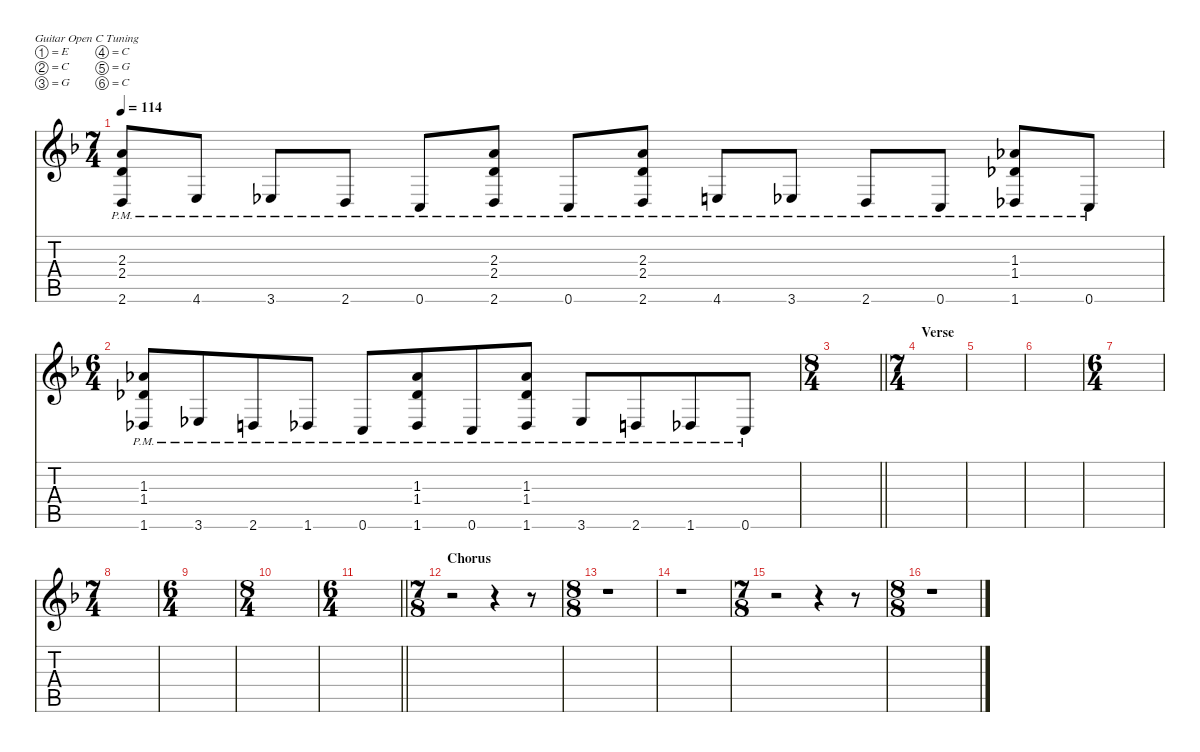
\defaultSystemsLayout 4
\hideDynamics
\bracketExtendMode nobrackets
\singleTrackTrackNamePolicy hidden
\multiTrackTrackNamePolicy hidden
\firstSystemTrackNameMode fullname
\otherSystemsTrackNameOrientation horizontal
\track ("Guitar 2" "Gtr 2") {mute instrument overdrivenguitar}
\staff {score tabs}
\tuning (E4 C4 G3 C3 G2 C2)
\ts (7 4)
\tempo 114
\clef g2
\ks dminor
(2.6{pm acc forcenatural} 2.4{acc forcenatural} 2.3{acc forcenatural}).8{dy f beam Up} 4.6{pm acc forcenatural}.8{beam Up} 3.6{pm acc b}.8{beam Up} 2.6{pm acc forcenatural}.8{beam Up} 0.6{pm acc forcenatural}.8{beam Up} (2.6{pm acc forcenatural} 2.3{acc forcenatural} 2.4{acc forcenatural}).8{beam Up} 0.6{pm acc forcenatural}.8{beam Up} (2.6{pm acc forcenatural} 2.4{acc forcenatural} 2.3{acc forcenatural}).8{beam Up} 4.6{pm acc forcenatural}.8{beam Up} 3.6{pm acc b}.8{beam Up} 2.6{pm acc forcenatural}.8{beam Up} 0.6{pm acc forcenatural}.8{beam Up} (1.6{pm acc b} 1.3{acc b} 1.4{acc b}).8{beam Up} 0.6{pm acc forcenatural}.8{beam Up} |
\ts (6 4)
\beaming (8 4 4 4 4)
(1.6{pm acc b} 1.4{acc b} 1.3{acc b}).8{beam Up} 3.6{pm acc b}.8{beam Up} 2.6{pm acc forcenatural}.8{beam Up} 1.6{pm acc b}.8{beam Up} 0.6{pm acc forcenatural}.8{beam Up} (1.6{pm acc b} 1.3{acc b} 1.4{acc b}).8{beam Up} 0.6{pm acc forcenatural}.8{beam Up} (1.6{pm acc b} 1.4{acc b} 1.3{acc b}).8{beam Up} 3.6{pm acc b}.8{beam Up} 2.6{pm acc forcenatural}.8{beam Up} 1.6{pm acc b}.8{beam Up} 0.6{pm acc forcenatural}.8{beam Up} |
\ts (8 4)
\beaming (8 4 4 4 4)
\barLineRight lightlight
|
\ts (7 4)
\beaming (8 4 4 4 4)
\section ("" "Verse")
|
|
|
\ts (6 4)
\beaming (8 4 4 4 4)
|
\ts (7 4)
\beaming (8 4 4 4 4)
|
\ts (6 4)
\beaming (8 4 4 4 4)
|
\ts (8 4)
\beaming (8 4 4 4 4)
|
\ts (6 4)
\beaming (8 4 4 4 4)
\barLineRight lightlight
|
\ts (7 8)
\beaming (8 4 4 4 4)
\section ("" "Chorus")
r.2{beam Down} r.4{beam Down} r.8{beam Down} |
\ts (8 8)
\beaming (8 4 4 4 4)
r.1{beam Down} |
r.1{beam Down} |
\ts (7 8)
\beaming (8 4 4 4 4)
r.2{beam Down} r.4{beam Down} r.8{beam Down} |
\ts (8 8)
\beaming (8 4 4 4 4)
r.1{beam Down}
